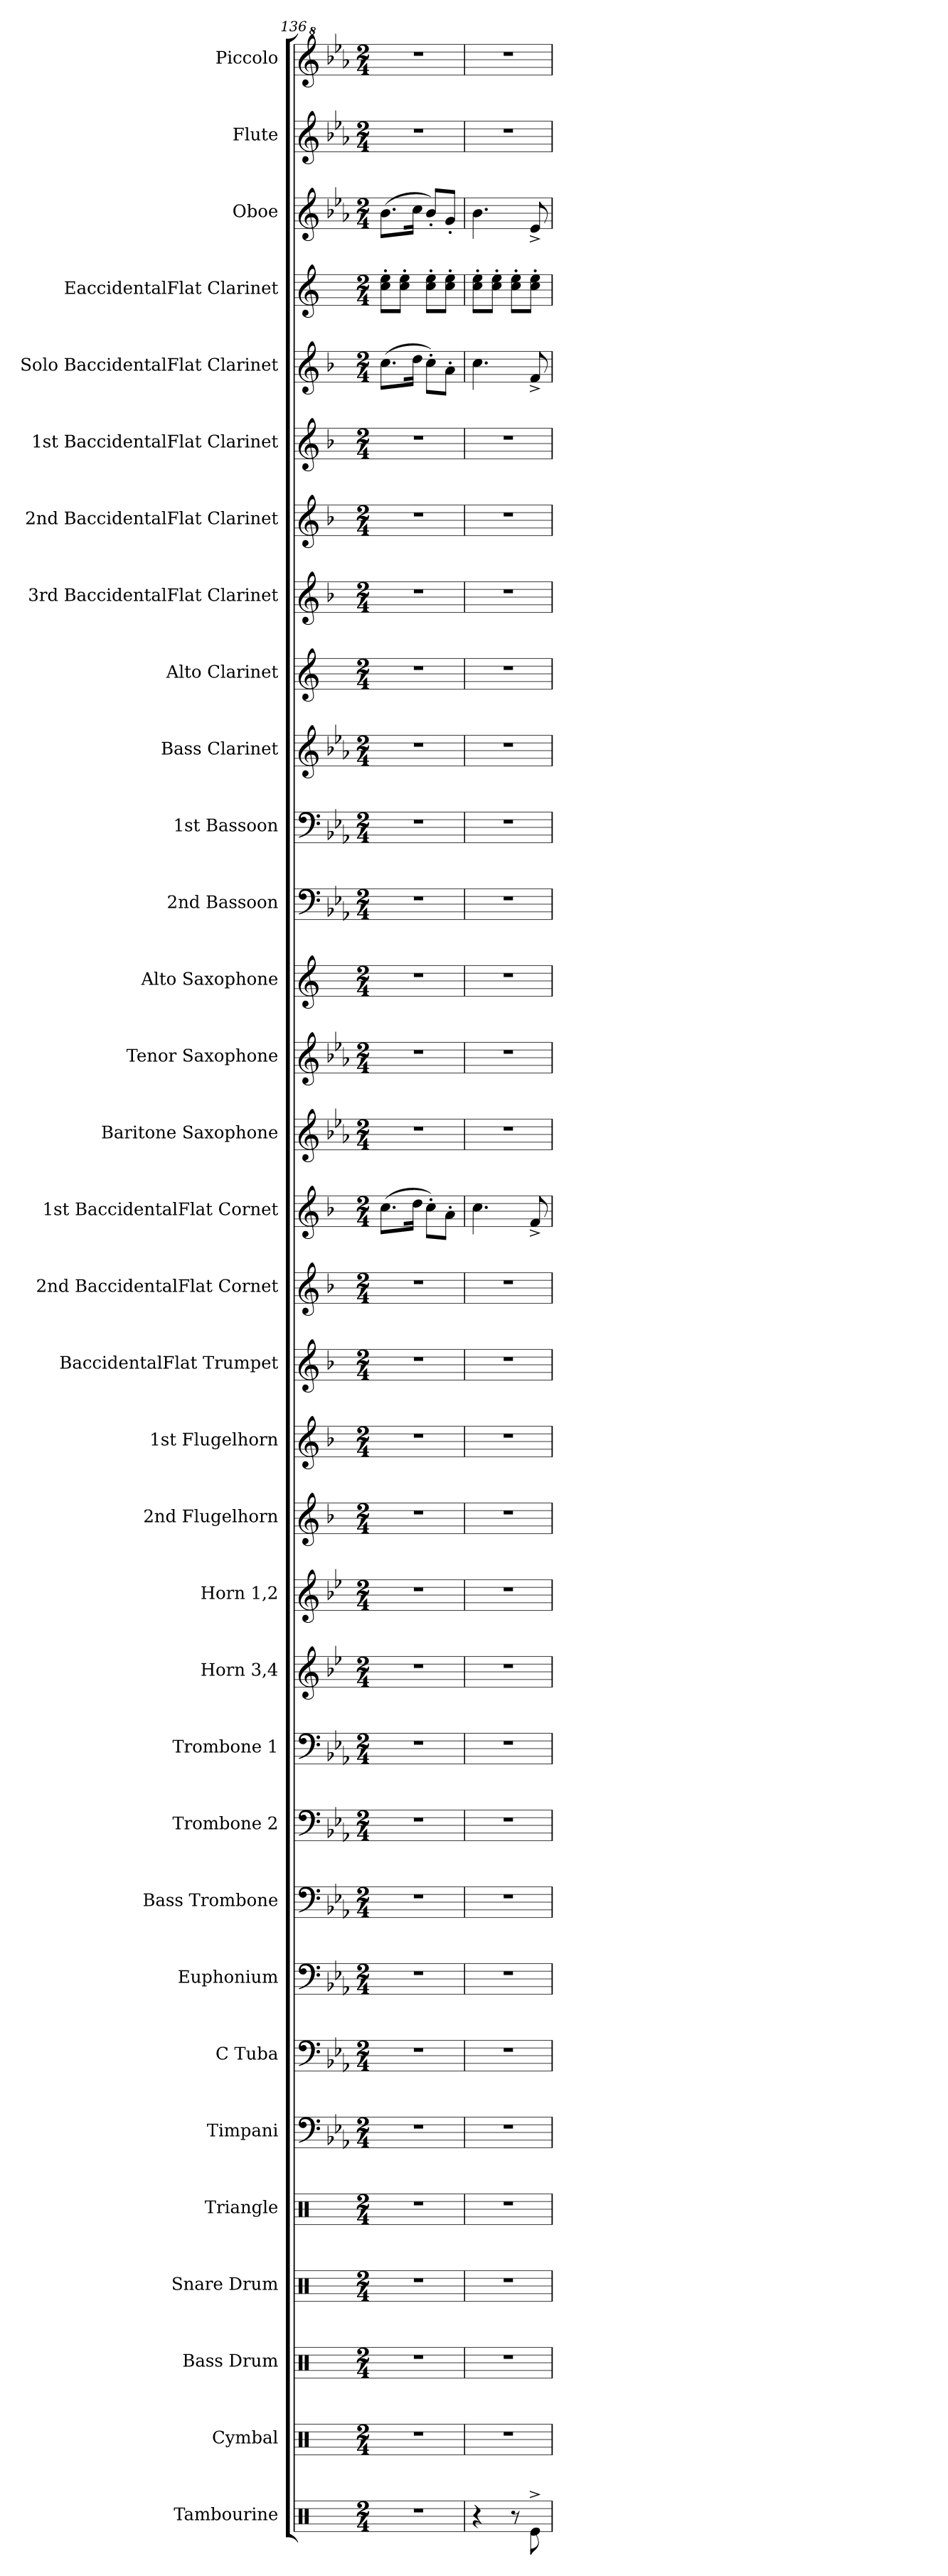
**kern	**kern	**kern	**kern	**kern	**kern	**kern	**kern	**kern	**kern	**kern	**kern	**kern	**kern	**kern	**kern	**kern	**kern	**kern	**kern	**kern	**kern	**kern	**kern	**kern	**kern	**kern	**kern	**kern	**kern	**kern	**kern	**kern
*part33	*part32	*part31	*part30	*part29	*part28	*part27	*part26	*part25	*part24	*part23	*part22	*part21	*part20	*part19	*part18	*part17	*part16	*part15	*part14	*part13	*part12	*part11	*part10	*part9	*part8	*part7	*part6	*part5	*part4	*part3	*part2	*part1
*staff33	*staff32	*staff31	*staff30	*staff29	*staff28	*staff27	*staff26	*staff25	*staff24	*staff23	*staff22	*staff21	*staff20	*staff19	*staff18	*staff17	*staff16	*staff15	*staff14	*staff13	*staff12	*staff11	*staff10	*staff9	*staff8	*staff7	*staff6	*staff5	*staff4	*staff3	*staff2	*staff1
*I"Tambourine	*I"Cymbal	*I"Bass Drum	*I"Snare Drum	*I"Triangle	*I"Timpani	*I"C Tuba	*I"Euphonium	*I"Bass Trombone	*I"Trombone 2	*I"Trombone 1	*I"Horn 3,4	*I"Horn 1,2	*I"2nd Flugelhorn	*I"1st Flugelhorn	*I"BaccidentalFlat Trumpet	*I"2nd BaccidentalFlat Cornet	*I"1st BaccidentalFlat Cornet	*I"Baritone Saxophone	*I"Tenor Saxophone	*I"Alto Saxophone	*I"2nd Bassoon	*I"1st Bassoon	*I"Bass Clarinet	*I"Alto Clarinet	*I"3rd BaccidentalFlat Clarinet	*I"2nd BaccidentalFlat Clarinet	*I"1st BaccidentalFlat Clarinet	*I"Solo BaccidentalFlat Clarinet	*I"EaccidentalFlat Clarinet	*I"Oboe	*I"Flute	*I"Piccolo
*I'Tamb.	*I'Cym.	*I'B. Dr.	*I'Sn. Dr.	*I'Trgl.	*I'Timp.	*I'C Tu.	*I'Eu.	*I'B. Trb.	*I'Trb. 2	*I'Trb. 1	*I'Hn. 3,4	*I'Hn. 1,2	*I'2nd Flghn.	*I'1st Flghn.	*I'BaccidentalFlat Tpt.	*I'2nd BaccidentalFlat Cnt.	*I'1st BaccidentalFlat Cnt.	*I'Bar. Sax.	*I'T. Sax.	*I'A. Sax.	*I'2nd Bsn.	*I'1st Bsn.	*I'B. Cl.	*I'A. Cl.	*I'3rd BaccidentalFlat Cl.	*I'2nd BaccidentalFlat Cl.	*I'1st BaccidentalFlat Cl.	*I'Solo BaccidentalFlat Cl.	*I'EaccidentalFlat Cl.	*I'Ob.	*I'Fl.	*I'Picc.
*clefX	*clefX	*clefX	*clefX	*clefX	*clefF4	*clefF4	*clefF4	*clefF4	*clefF4	*clefF4	*clefG2	*clefG2	*clefG2	*clefG2	*clefG2	*clefG2	*clefG2	*clefG2	*clefG2	*clefG2	*clefF4	*clefF4	*clefG2	*clefG2	*clefG2	*clefG2	*clefG2	*clefG2	*clefG2	*clefG2	*clefG2	*clefG^2
*	*	*	*	*	*	*	*	*	*	*	*ITrd4c7	*ITrd4c7	*ITrd1c2	*ITrd1c2	*ITrd1c2	*ITrd1c2	*ITrd1c2	*ITrd12c21	*ITrd8c14	*ITrd5c9	*	*	*ITrd8c14	*ITrd5c9	*ITrd1c2	*ITrd1c2	*ITrd1c2	*ITrd1c2	*ITrd-2c-3	*	*	*ITrd-7c-12
*k[]	*k[]	*k[]	*k[]	*k[]	*k[b-e-a-]	*k[b-e-a-]	*k[b-e-a-]	*k[b-e-a-]	*k[b-e-a-]	*k[b-e-a-]	*k[b-e-a-]	*k[b-e-a-]	*k[b-e-a-]	*k[b-e-a-]	*k[b-e-a-]	*k[b-e-a-]	*k[b-e-a-]	*k[b-e-a-]	*k[b-e-a-]	*k[b-e-a-]	*k[b-e-a-]	*k[b-e-a-]	*k[b-e-a-]	*k[b-e-a-]	*k[b-e-a-]	*k[b-e-a-]	*k[b-e-a-]	*k[b-e-a-]	*k[b-e-a-]	*k[b-e-a-]	*k[b-e-a-]	*k[b-e-a-]
*M2/4	*M2/4	*M2/4	*M2/4	*M2/4	*M2/4	*M2/4	*M2/4	*M2/4	*M2/4	*M2/4	*M2/4	*M2/4	*M2/4	*M2/4	*M2/4	*M2/4	*M2/4	*M2/4	*M2/4	*M2/4	*M2/4	*M2/4	*M2/4	*M2/4	*M2/4	*M2/4	*M2/4	*M2/4	*M2/4	*M2/4	*M2/4	*M2/4
=136	=136	=136	=136	=136	=136	=136	=136	=136	=136	=136	=136	=136	=136	=136	=136	=136	=136	=136	=136	=136	=136	=136	=136	=136	=136	=136	=136	=136	=136	=136	=136	=136
2r	2r	2r	2r	2r	2r	2r	2r	2r	2r	2r	2r	2r	2r	2r	2r	2r	(8.b-\L	2r	2r	2r	2r	2r	2r	2r	2r	2r	2r	(8.b-\L	8ee-\' 8gg\'L	(8.b-\L	2r	2r
.	.	.	.	.	.	.	.	.	.	.	.	.	.	.	.	.	.	.	.	.	.	.	.	.	.	.	.	.	8ee-\' 8gg\'J	.	.	.
.	.	.	.	.	.	.	.	.	.	.	.	.	.	.	.	.	16cc\Jk	.	.	.	.	.	.	.	.	.	.	16cc\Jk	.	16cc\Jk	.	.
.	.	.	.	.	.	.	.	.	.	.	.	.	.	.	.	.	8b-'\L)	.	.	.	.	.	.	.	.	.	.	8b-'\L)	8ee-\' 8gg\'L	8b-'/L)	.	.
.	.	.	.	.	.	.	.	.	.	.	.	.	.	.	.	.	8g'\J	.	.	.	.	.	.	.	.	.	.	8g'\J	8ee-\' 8gg\'J	8g'/J	.	.
=137	=137	=137	=137	=137	=137	=137	=137	=137	=137	=137	=137	=137	=137	=137	=137	=137	=137	=137	=137	=137	=137	=137	=137	=137	=137	=137	=137	=137	=137	=137	=137	=137
4r	2r	2r	2r	2r	2r	2r	2r	2r	2r	2r	2r	2r	2r	2r	2r	2r	4.b-\	2r	2r	2r	2r	2r	2r	2r	2r	2r	2r	4.b-\	8ee-\' 8gg\'L	4.b-\	2r	2r
.	.	.	.	.	.	.	.	.	.	.	.	.	.	.	.	.	.	.	.	.	.	.	.	.	.	.	.	.	8ee-\' 8gg\'J	.	.	.
8r	.	.	.	.	.	.	.	.	.	.	.	.	.	.	.	.	.	.	.	.	.	.	.	.	.	.	.	.	8ee-\' 8gg\'L	.	.	.
8Re^\	.	.	.	.	.	.	.	.	.	.	.	.	.	.	.	.	8e-^/	.	.	.	.	.	.	.	.	.	.	8e-^/	8ee-\' 8gg\'J	8e-^/	.	.
=	=	=	=	=	=	=	=	=	=	=	=	=	=	=	=	=	=	=	=	=	=	=	=	=	=	=	=	=	=	=	=	=
*-	*-	*-	*-	*-	*-	*-	*-	*-	*-	*-	*-	*-	*-	*-	*-	*-	*-	*-	*-	*-	*-	*-	*-	*-	*-	*-	*-	*-	*-	*-	*-	*-
